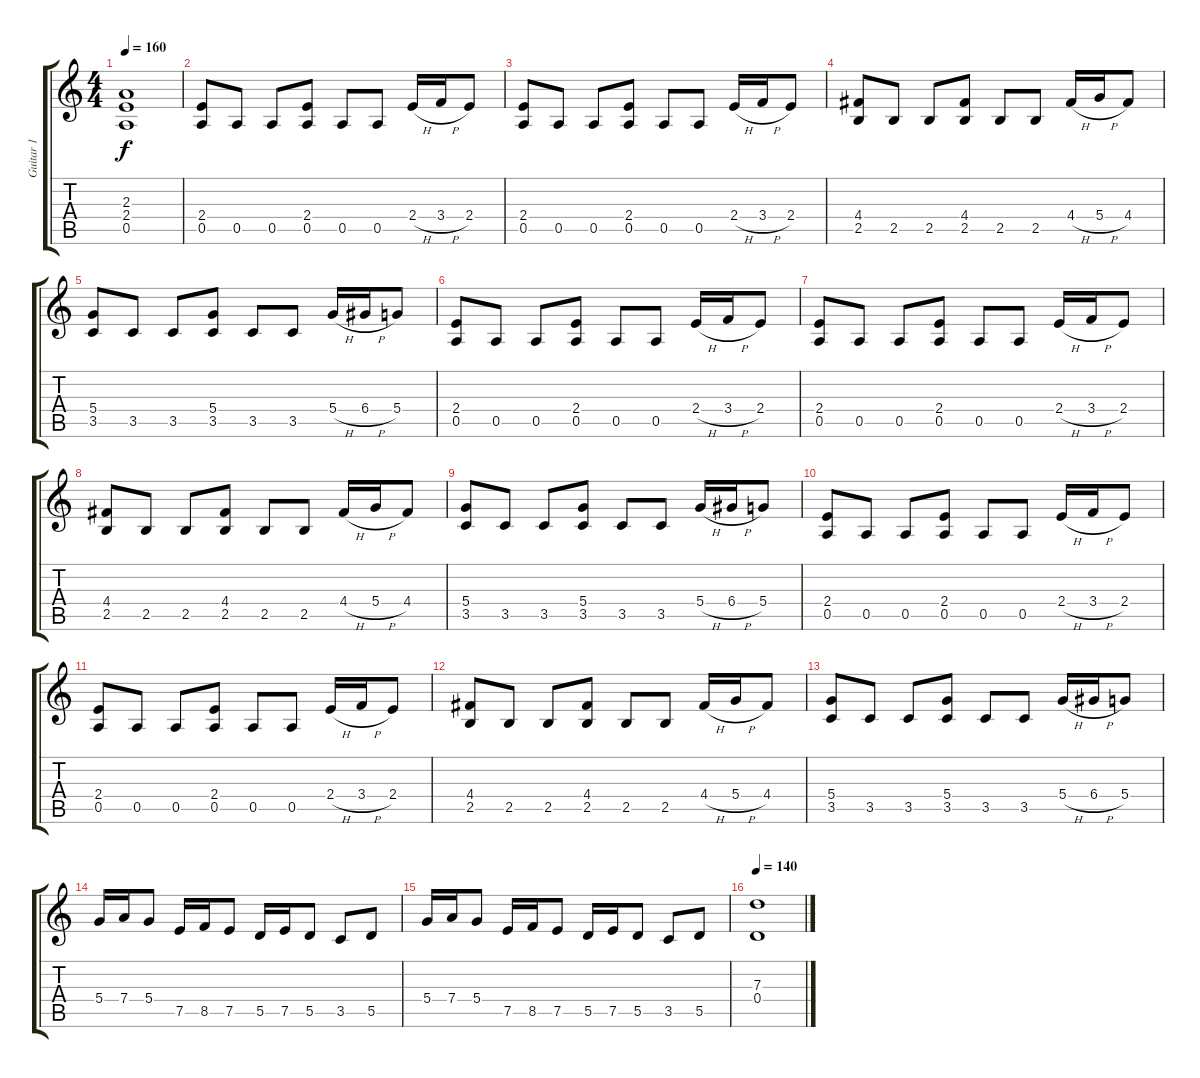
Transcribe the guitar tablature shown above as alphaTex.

\track ("Guitar 1" "Guitar 1") {instrument distortionguitar}
\staff {score tabs}
\tuning (E4 B3 G3 D3 A2 E2) {hide}
\ts (4 4)
\tempo 160
\clef g2
\ks c
(2.3{t} 2.4{t} 0.5{t}).1{dy f} |
(2.4 0.5).8 0.5.8 0.5.8 (2.4 0.5).8 0.5.8 0.5.8 2.4{h}.16 3.4{h}.16 2.4.8 |
(2.4 0.5).8 0.5.8 0.5.8 (2.4 0.5).8 0.5.8 0.5.8 2.4{h}.16 3.4{h}.16 2.4.8 |
(4.4 2.5).8 2.5.8 2.5.8 (4.4 2.5).8 2.5.8 2.5.8 4.4{h}.16 5.4{h}.16 4.4.8 |
(5.4 3.5).8 3.5.8 3.5.8 (5.4 3.5).8 3.5.8 3.5.8 5.4{h}.16 6.4{h}.16 5.4.8 |
(2.4 0.5).8 0.5.8 0.5.8 (2.4 0.5).8 0.5.8 0.5.8 2.4{h}.16 3.4{h}.16 2.4.8 |
(2.4 0.5).8 0.5.8 0.5.8 (2.4 0.5).8 0.5.8 0.5.8 2.4{h}.16 3.4{h}.16 2.4.8 |
(4.4 2.5).8 2.5.8 2.5.8 (4.4 2.5).8 2.5.8 2.5.8 4.4{h}.16 5.4{h}.16 4.4.8 |
(5.4 3.5).8 3.5.8 3.5.8 (5.4 3.5).8 3.5.8 3.5.8 5.4{h}.16 6.4{h}.16 5.4.8 |
(2.4 0.5).8 0.5.8 0.5.8 (2.4 0.5).8 0.5.8 0.5.8 2.4{h}.16 3.4{h}.16 2.4.8 |
(2.4 0.5).8 0.5.8 0.5.8 (2.4 0.5).8 0.5.8 0.5.8 2.4{h}.16 3.4{h}.16 2.4.8 |
(4.4 2.5).8 2.5.8 2.5.8 (4.4 2.5).8 2.5.8 2.5.8 4.4{h}.16 5.4{h}.16 4.4.8 |
(5.4 3.5).8 3.5.8 3.5.8 (5.4 3.5).8 3.5.8 3.5.8 5.4{h}.16 6.4{h}.16 5.4.8 |
5.4.16 7.4.16 5.4.8 7.5.16 8.5.16 7.5.8 5.5.16 7.5.16 5.5.8 3.5.8 5.5.8 |
5.4.16 7.4.16 5.4.8 7.5.16 8.5.16 7.5.8 5.5.16 7.5.16 5.5.8 3.5.8 5.5.8 |
\tempo 140
(7.3 0.4).1
